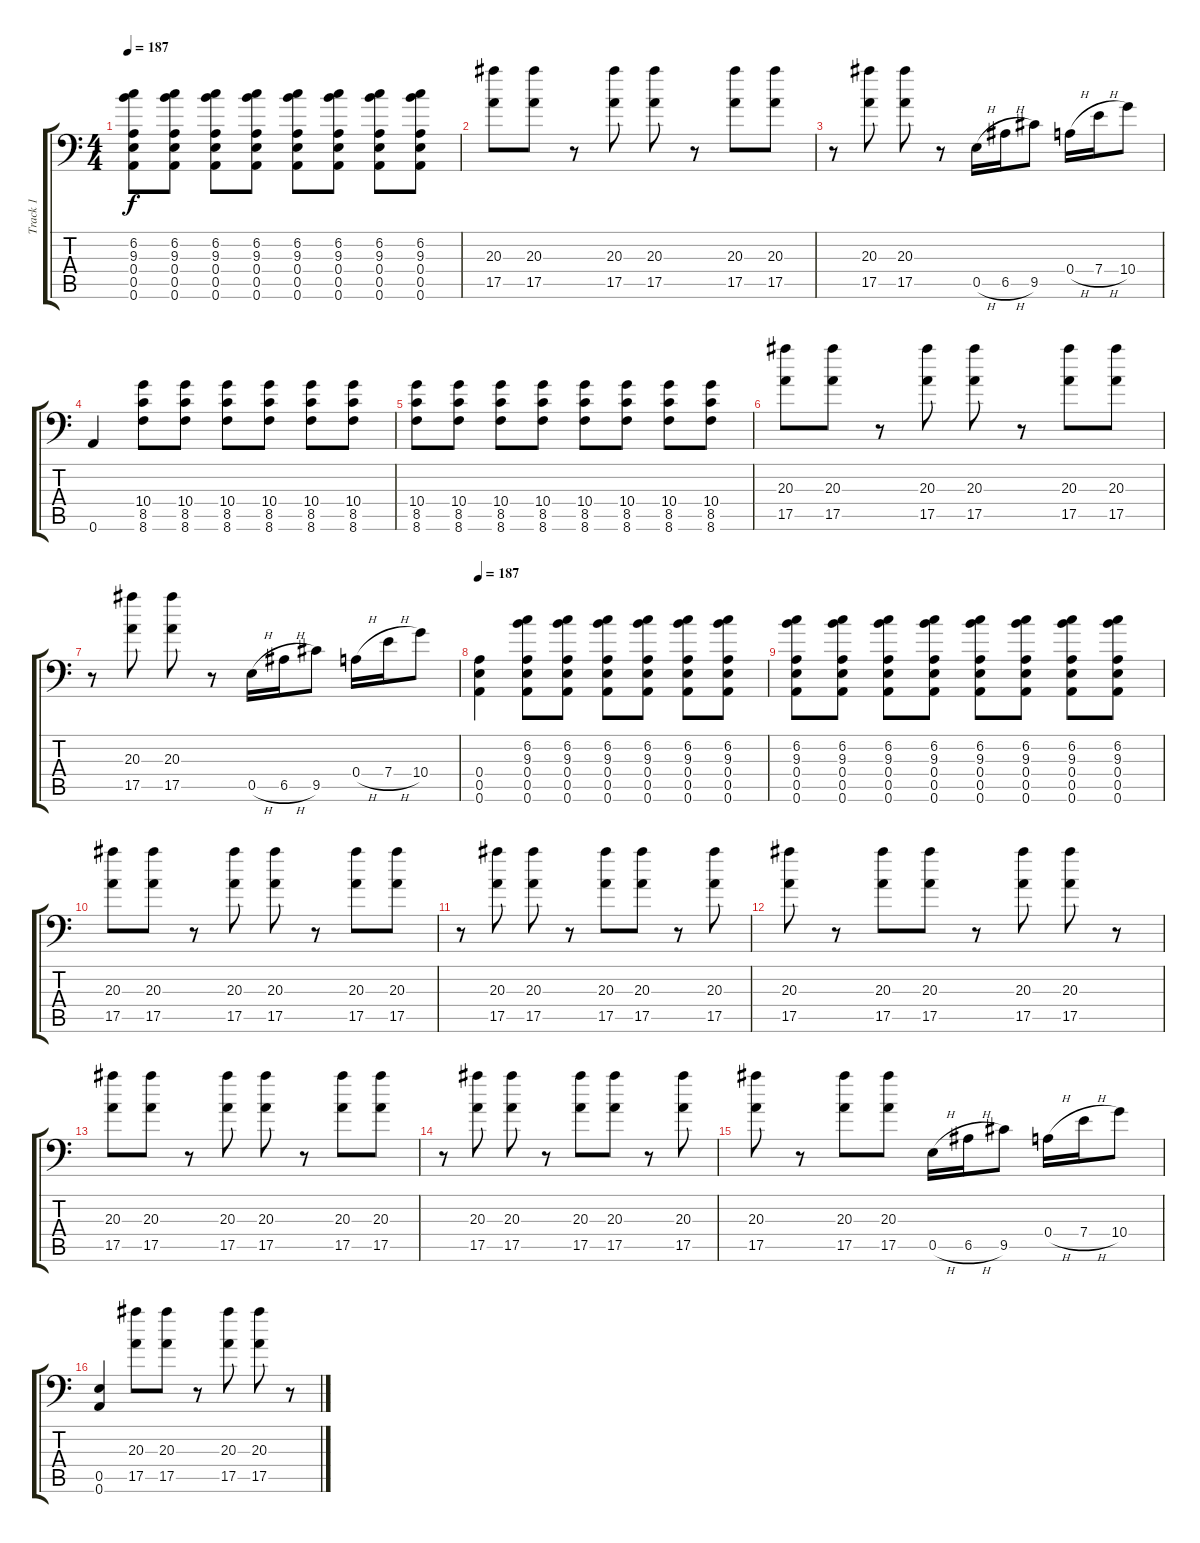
\track ("Track 1" "Track 1") {instrument distortionguitar}
\staff {score tabs}
\tuning (B3 Gb3 D3 A2 E2 A1) {hide}
\ts (4 4)
\tempo 187
\clef f4
\ks c
(6.2 9.3 0.4 0.5 0.6).8{dy f} (6.2 9.3 0.4 0.5 0.6).8 (6.2 9.3 0.4 0.5 0.6).8 (6.2 9.3 0.4 0.5 0.6).8 (6.2 9.3 0.4 0.5 0.6).8 (6.2 9.3 0.4 0.5 0.6).8 (6.2 9.3 0.4 0.5 0.6).8 (6.2 9.3 0.4 0.5 0.6).8 |
(20.3 17.5).8 (20.3 17.5).8 r.8 (20.3 17.5).8 (20.3 17.5).8 r.8 (20.3 17.5).8 (20.3 17.5).8 |
r.8 (20.3 17.5).8 (20.3 17.5).8 r.8 0.5{h}.16 6.5{h}.16 9.5.8 0.4{h}.16 7.4{h}.16 10.4.8 |
0.6.4 (10.4 8.5 8.6).8 (10.4 8.5 8.6).8 (10.4 8.5 8.6).8 (10.4 8.5 8.6).8 (10.4 8.5 8.6).8 (10.4 8.5 8.6).8 |
(10.4 8.5 8.6).8 (10.4 8.5 8.6).8 (10.4 8.5 8.6).8 (10.4 8.5 8.6).8 (10.4 8.5 8.6).8 (10.4 8.5 8.6).8 (10.4 8.5 8.6).8 (10.4 8.5 8.6).8 |
(20.3 17.5).8 (20.3 17.5).8 r.8 (20.3 17.5).8 (20.3 17.5).8 r.8 (20.3 17.5).8 (20.3 17.5).8 |
r.8 (20.3 17.5).8 (20.3 17.5).8 r.8 0.5{h}.16 6.5{h}.16 9.5.8 0.4{h}.16 7.4{h}.16 10.4.8 |
\tempo 187
(0.4 0.5 0.6).4 (6.2 9.3 0.4 0.5 0.6).8 (6.2 9.3 0.4 0.5 0.6).8 (6.2 9.3 0.4 0.5 0.6).8 (6.2 9.3 0.4 0.5 0.6).8 (6.2 9.3 0.4 0.5 0.6).8 (6.2 9.3 0.4 0.5 0.6).8 |
(6.2 9.3 0.4 0.5 0.6).8 (6.2 9.3 0.4 0.5 0.6).8 (6.2 9.3 0.4 0.5 0.6).8 (6.2 9.3 0.4 0.5 0.6).8 (6.2 9.3 0.4 0.5 0.6).8 (6.2 9.3 0.4 0.5 0.6).8 (6.2 9.3 0.4 0.5 0.6).8 (6.2 9.3 0.4 0.5 0.6).8 |
(20.3 17.5).8 (20.3 17.5).8 r.8 (20.3 17.5).8 (20.3 17.5).8 r.8 (20.3 17.5).8 (20.3 17.5).8 |
r.8 (20.3 17.5).8 (20.3 17.5).8 r.8 (20.3 17.5).8 (20.3 17.5).8 r.8 (20.3 17.5).8 |
(20.3 17.5).8 r.8 (20.3 17.5).8 (20.3 17.5).8 r.8 (20.3 17.5).8 (20.3 17.5).8 r.8 |
(20.3 17.5).8 (20.3 17.5).8 r.8 (20.3 17.5).8 (20.3 17.5).8 r.8 (20.3 17.5).8 (20.3 17.5).8 |
r.8 (20.3 17.5).8 (20.3 17.5).8 r.8 (20.3 17.5).8 (20.3 17.5).8 r.8 (20.3 17.5).8 |
(20.3 17.5).8 r.8 (20.3 17.5).8 (20.3 17.5).8 0.5{h}.16 6.5{h}.16 9.5.8 0.4{h}.16 7.4{h}.16 10.4.8 |
(0.5 0.6).4 (20.3 17.5).8 (20.3 17.5).8 r.8 (20.3 17.5).8 (20.3 17.5).8 r.8
